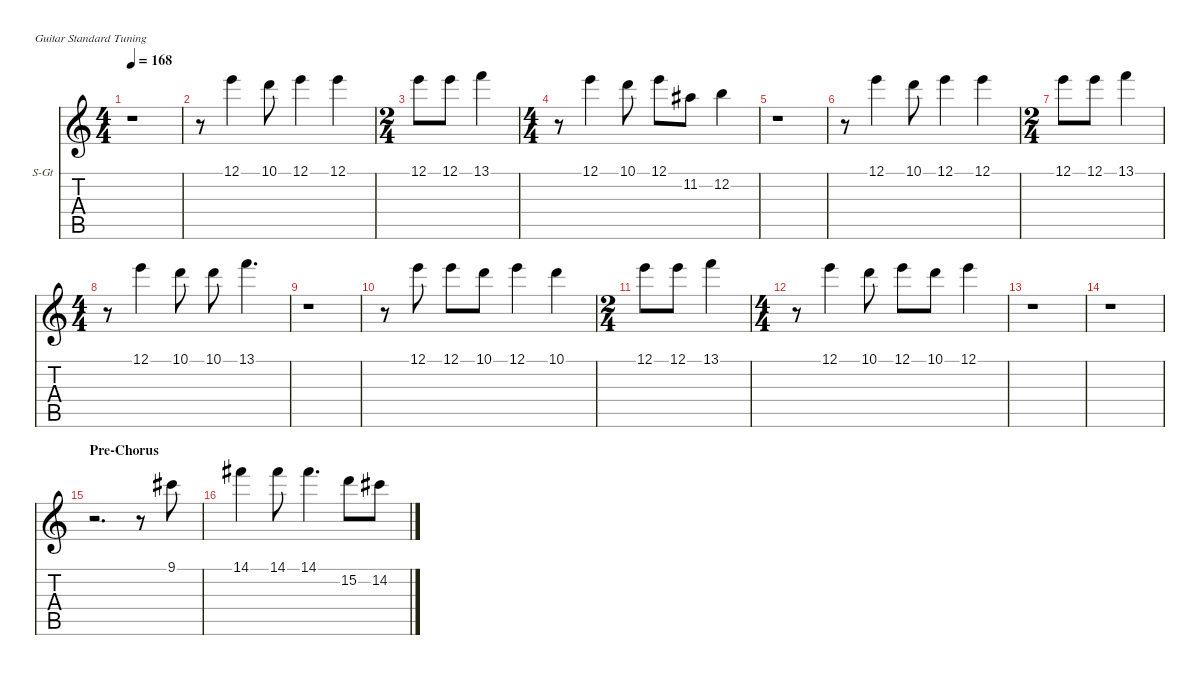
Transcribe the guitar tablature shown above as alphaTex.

\hideDynamics
\bracketExtendMode nobrackets
\firstSystemTrackNameOrientation horizontal
\otherSystemsTrackNameOrientation horizontal
\track ("Voice" "S-Gt") {instrument lead8bassandlead}
\staff {score tabs}
\tuning (E4 B3 G3 D3 A2 E2)
\displaytranspose 12
\ts (4 4)
\tempo 168
\clef g2
\ks c
r.1{dy fff} |
r.8 12.1.4 10.1.8 12.1.4 12.1.4 |
\ts (2 4)
12.1.8 12.1.8 13.1.4 |
\ts (4 4)
r.8 12.1.4 10.1.8 12.1.8 11.2{acc #}.8 12.2.4 |
r.1 |
r.8 12.1.4 10.1.8 12.1.4 12.1.4 |
\ts (2 4)
12.1.8{dy f} 12.1.8{dy fff} 13.1.4 |
\ts (4 4)
r.8 12.1.4 10.1.8 10.1.8 13.1.4{d} |
r.1 |
r.8 12.1.8 12.1.8 10.1.8 12.1.4 10.1.4 |
\ts (2 4)
12.1.8 12.1.8 13.1.4 |
\ts (4 4)
r.8 12.1.4 10.1.8 12.1.8 10.1.8 12.1.4 |
r.1 |
r.1 |
\section ("" "Pre-Chorus")
r.2{d} r.8 9.1{acc #}.8 |
14.1{acc #}.4 14.1{acc #}.8 14.1{acc #}.4{d} 15.2.8 14.2{acc #}.8
